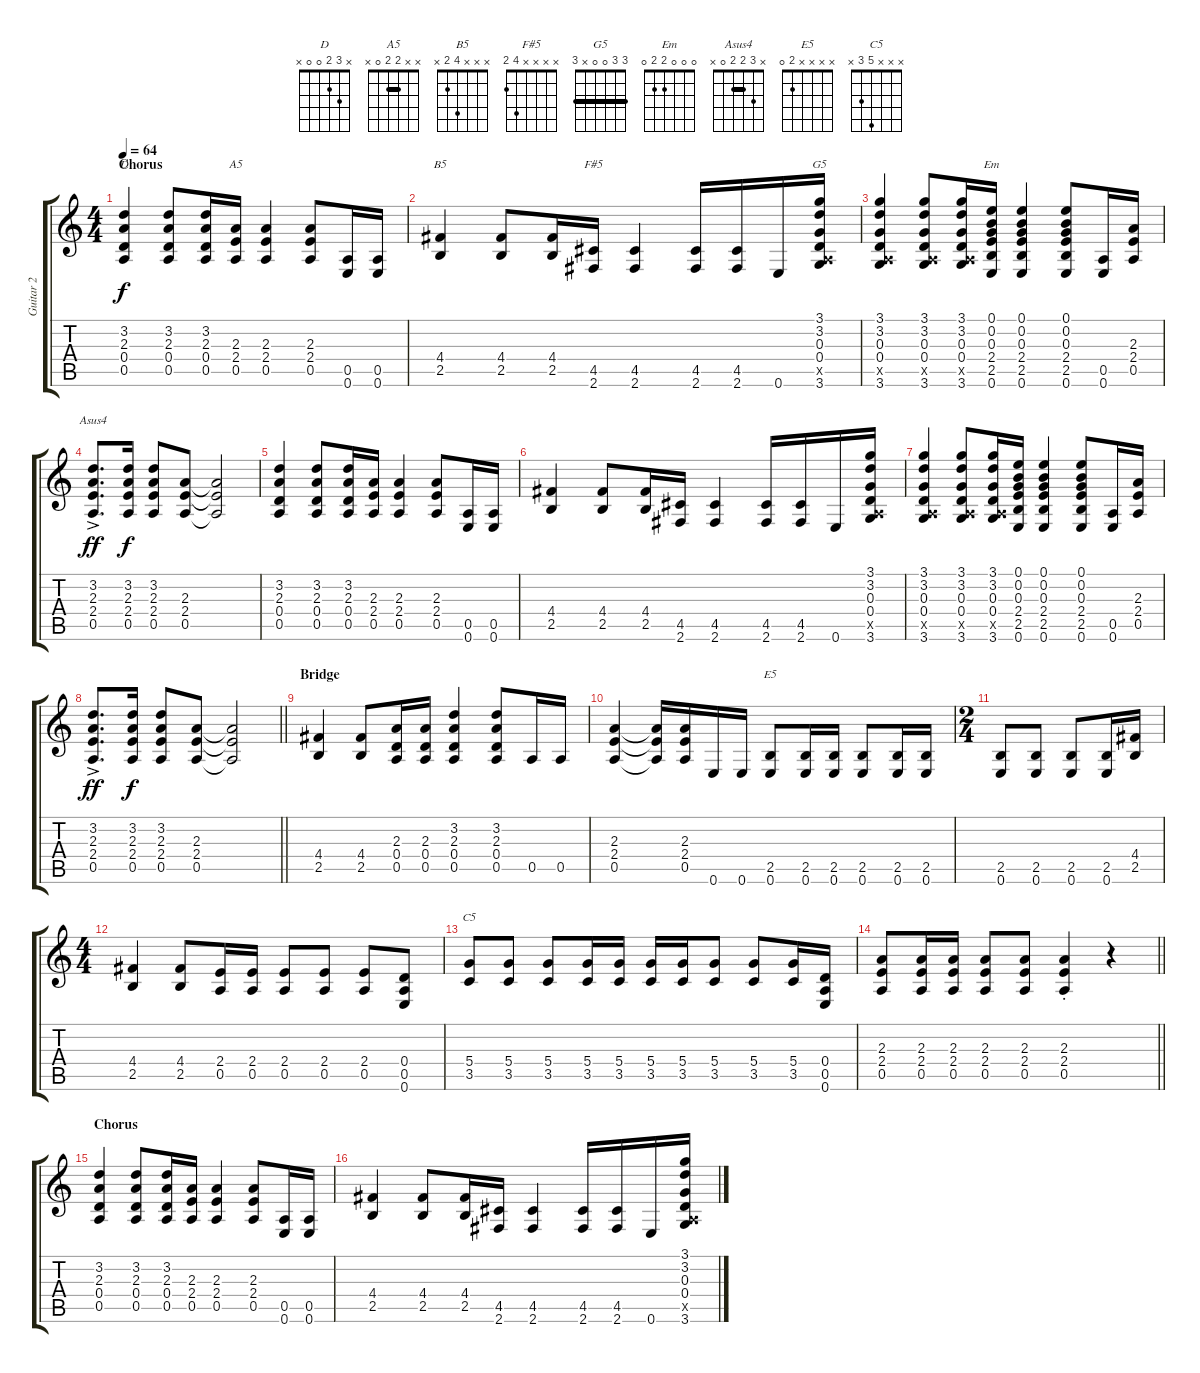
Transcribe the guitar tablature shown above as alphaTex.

\track ("Guitar 2" "Guitar 2") {instrument electricguitarclean}
\staff {score tabs}
\tuning (E4 B3 G3 D3 A2 E2) {hide}
\chord ("D" x 3 2 0 0 x)
\chord ("A5" x x 2 2 0 x) {barre 2}
\chord ("B5" x x x 4 2 x)
\chord ("F#5" x x x x 4 2)
\chord ("G5" 3 3 0 0 x 3) {barre 3}
\chord ("Em" 0 0 0 2 2 0)
\chord ("Asus4" x 3 2 2 0 x) {barre 2}
\chord ("E5" x x x x 2 0)
\chord ("C5" x x x 5 3 x)
\ts (4 4)
\section ("" "Chorus")
\tempo 64
\clef g2
\ks c
(3.2 2.3 0.4 0.5).4{ch "D" dy f} (3.2 2.3 0.4 0.5).8 (3.2 2.3 0.4 0.5).16 (2.3 2.4 0.5).16{ch "A5"} (2.3 2.4 0.5).4 (2.3 2.4 0.5).8 (0.5 0.6).16 (0.5 0.6).16 |
(4.4 2.5).4{ch "B5"} (4.4 2.5).8 (4.4 2.5).16 (4.5 2.6).16{ch "F#5"} (4.5 2.6).4 (4.5 2.6).16 (4.5 2.6).16 0.6.16 (3.1 3.2 0.3 0.4 0.5{x} 3.6).16{ch "G5" volume 9} |
(3.1 3.2 0.3 0.4 0.5{x} 3.6).4 (3.1 3.2 0.3 0.4 0.5{x} 3.6).8 (3.1 3.2 0.3 0.4 0.5{x} 3.6).16 (0.1 0.2 0.3 2.4 2.5 0.6).16{ch "Em"} (0.1 0.2 0.3 2.4 2.5 0.6).4 (0.1 0.2 0.3 2.4 2.5 0.6).8 (0.5 0.6).16 (2.3 2.4 0.5).16 |
(3.2{ac} 2.3{ac} 2.4{ac} 0.5{ac}).8{d ch "Asus4" dy ff} (3.2 2.3 2.4 0.5).16{dy f} (3.2 2.3 2.4 0.5).8 (2.3 2.4 0.5).8 (2.3{t} 2.4{t} 0.5{t}).2 |
(3.2 2.3 0.4 0.5).4{volume 13} (3.2 2.3 0.4 0.5).8 (3.2 2.3 0.4 0.5).16 (2.3 2.4 0.5).16 (2.3 2.4 0.5).4 (2.3 2.4 0.5).8 (0.5 0.6).16 (0.5 0.6).16 |
(4.4 2.5).4 (4.4 2.5).8 (4.4 2.5).16 (4.5 2.6).16 (4.5 2.6).4 (4.5 2.6).16 (4.5 2.6).16 0.6.16 (3.1 3.2 0.3 0.4 0.5{x} 3.6).16{volume 10} |
(3.1 3.2 0.3 0.4 0.5{x} 3.6).4 (3.1 3.2 0.3 0.4 0.5{x} 3.6).8 (3.1 3.2 0.3 0.4 0.5{x} 3.6).16 (0.1 0.2 0.3 2.4 2.5 0.6).16 (0.1 0.2 0.3 2.4 2.5 0.6).4 (0.1 0.2 0.3 2.4 2.5 0.6).8 (0.5 0.6).16 (2.3 2.4 0.5).16 |
\barLineRight lightlight
(3.2{ac} 2.3{ac} 2.4{ac} 0.5{ac}).8{d dy ff} (3.2 2.3 2.4 0.5).16{dy f} (3.2 2.3 2.4 0.5).8 (2.3 2.4 0.5).8 (2.3{t} 2.4{t} 0.5{t}).2 |
\section ("" "Bridge")
(4.4 2.5).4{volume 13} (4.4 2.5).8 (2.3 0.4 0.5).16 (2.3 0.4 0.5).16 (3.2 2.3 0.4 0.5).4 (3.2 2.3 0.4 0.5).8 0.5.16 0.5.16 |
(2.3 2.4 0.5).4 (2.3{t} 2.4{t} 0.5{t}).16 (2.3 2.4 0.5).16 0.6.16 0.6.16 (2.5 0.6).8{ch "E5"} (2.5 0.6).16 (2.5 0.6).16 (2.5 0.6).8 (2.5 0.6).16 (2.5 0.6).16 |
\ts (2 4)
(2.5 0.6).8 (2.5 0.6).8 (2.5 0.6).8 (2.5 0.6).16 (4.4 2.5).16 |
\ts (4 4)
(4.4 2.5).4 (4.4 2.5).8 (2.4 0.5).16 (2.4 0.5).16 (2.4 0.5).8 (2.4 0.5).8 (2.4 0.5).8 (0.4 0.5 0.6).8 |
(5.4 3.5).8{ch "C5"} (5.4 3.5).8 (5.4 3.5).8 (5.4 3.5).16 (5.4 3.5).16 (5.4 3.5).16 (5.4 3.5).16 (5.4 3.5).8 (5.4 3.5).8 (5.4 3.5).16 (0.4 0.5 0.6).16 |
\barLineRight lightlight
(2.3 2.4 0.5).8 (2.3 2.4 0.5).16 (2.3 2.4 0.5).16 (2.3 2.4 0.5).8 (2.3 2.4 0.5).8 (2.3{st} 2.4{st} 0.5{st}).4 r.4 |
\section ("" "Chorus")
(3.2 2.3 0.4 0.5).4 (3.2 2.3 0.4 0.5).8 (3.2 2.3 0.4 0.5).16 (2.3 2.4 0.5).16 (2.3 2.4 0.5).4 (2.3 2.4 0.5).8 (0.5 0.6).16 (0.5 0.6).16 |
(4.4 2.5).4 (4.4 2.5).8 (4.4 2.5).16 (4.5 2.6).16 (4.5 2.6).4 (4.5 2.6).16 (4.5 2.6).16 0.6.16 (3.1 3.2 0.3 0.4 0.5{x} 3.6).16{volume 10}
